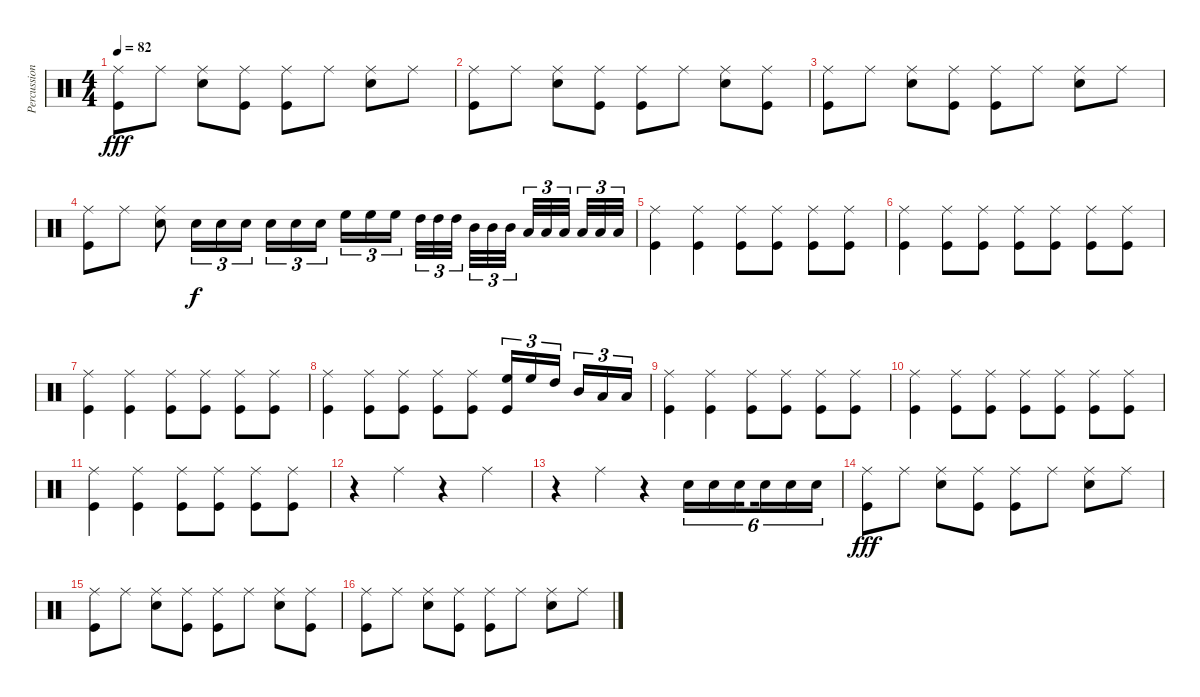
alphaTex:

\track ("Percussion" "Percussion") {instrument percussion}
\staff {score}
\articulation defaults
\ts (4 4)
\tempo 82
\clef neutral
\ks c
("Ride (middle)" "Kick (hit)").8{dy fff} "Ride (middle)".8 ("Ride (middle)" "Electric Snare (hit)").8 ("Ride (middle)" "Kick (hit)").8 ("Ride (middle)" "Kick (hit)").8 "Ride (middle)".8 ("Ride (middle)" "Electric Snare (hit)").8 "Ride (middle)".8 |
("Ride (middle)" "Kick (hit)").8 "Ride (middle)".8 ("Ride (middle)" "Electric Snare (hit)").8 ("Ride (middle)" "Kick (hit)").8 ("Ride (middle)" "Kick (hit)").8 "Ride (middle)".8 ("Ride (middle)" "Electric Snare (hit)").8 ("Ride (middle)" "Kick (hit)").8 |
("Ride (middle)" "Kick (hit)").8 "Ride (middle)".8 ("Ride (middle)" "Electric Snare (hit)").8 ("Ride (middle)" "Kick (hit)").8 ("Ride (middle)" "Kick (hit)").8 "Ride (middle)".8 ("Ride (middle)" "Electric Snare (hit)").8 "Ride (middle)".8 |
("Ride (middle)" "Kick (hit)").8 "Ride (middle)".8 ("Ride (middle)" "Electric Snare (hit)").8 "Electric Snare (hit)".16{tu (3 2) dy f} "Electric Snare (hit)".16{tu (3 2)} "Electric Snare (hit)".16{tu (3 2)} "Electric Snare (hit)".16{tu (3 2)} "Electric Snare (hit)".16{tu (3 2)} "Electric Snare (hit)".16{tu (3 2) beam splitsecondary} "High Floor Tom (hit)".16{tu (3 2)} "High Floor Tom (hit)".16{tu (3 2)} "High Floor Tom (hit)".16{tu (3 2)} "High Tom (hit)".32{tu (3 2)} "High Tom (hit)".32{tu (3 2)} "High Tom (hit)".32{tu (3 2) beam splitsecondary} "Mid Tom (hit)".32{tu (3 2)} "Mid Tom (hit)".32{tu (3 2)} "Mid Tom (hit)".32{tu (3 2) beam splitsecondary} "Low Tom (hit)".32{tu (3 2)} "Low Tom (hit)".32{tu (3 2)} "Low Tom (hit)".32{tu (3 2) beam splitsecondary} "Low Floor Tom (hit)".32{tu (3 2)} "Low Floor Tom (hit)".32{tu (3 2)} "Low Floor Tom (hit)".32{tu (3 2)} |
("Ride (middle)" "Kick (hit)").4 ("Ride (middle)" "Kick (hit)").4 ("Ride (middle)" "Kick (hit)").8 ("Ride (middle)" "Kick (hit)").8 ("Ride (middle)" "Kick (hit)").8 ("Ride (middle)" "Kick (hit)").8 |
("Ride (middle)" "Kick (hit)").4 ("Ride (middle)" "Kick (hit)").8 ("Ride (middle)" "Kick (hit)").8 ("Ride (middle)" "Kick (hit)").8 ("Ride (middle)" "Kick (hit)").8 ("Ride (middle)" "Kick (hit)").8 ("Ride (middle)" "Kick (hit)").8 |
("Ride (middle)" "Kick (hit)").4 ("Ride (middle)" "Kick (hit)").4 ("Ride (middle)" "Kick (hit)").8 ("Ride (middle)" "Kick (hit)").8 ("Ride (middle)" "Kick (hit)").8 ("Ride (middle)" "Kick (hit)").8 |
("Ride (middle)" "Kick (hit)").4 ("Ride (middle)" "Kick (hit)").8 ("Ride (middle)" "Kick (hit)").8 ("Ride (middle)" "Kick (hit)").8 ("Ride (middle)" "Kick (hit)").8 ("High Floor Tom (hit)" "Kick (hit)").16{tu (3 2)} "High Floor Tom (hit)".16{tu (3 2)} "High Tom (hit)".16{tu (3 2) beam splitsecondary} "Mid Tom (hit)".16{tu (3 2)} "Low Tom (hit)".16{tu (3 2)} "Low Floor Tom (hit)".16{tu (3 2)} |
("Ride (middle)" "Kick (hit)").4 ("Ride (middle)" "Kick (hit)").4 ("Ride (middle)" "Kick (hit)").8 ("Ride (middle)" "Kick (hit)").8 ("Ride (middle)" "Kick (hit)").8 ("Ride (middle)" "Kick (hit)").8 |
("Ride (middle)" "Kick (hit)").4 ("Ride (middle)" "Kick (hit)").8 ("Ride (middle)" "Kick (hit)").8 ("Ride (middle)" "Kick (hit)").8 ("Ride (middle)" "Kick (hit)").8 ("Ride (middle)" "Kick (hit)").8 ("Ride (middle)" "Kick (hit)").8 |
("Ride (middle)" "Kick (hit)").4 ("Ride (middle)" "Kick (hit)").4 ("Ride (middle)" "Kick (hit)").8 ("Ride (middle)" "Kick (hit)").8 ("Ride (middle)" "Kick (hit)").8 ("Ride (middle)" "Kick (hit)").8 |
r.4 "Ride (middle)".4 r.4 "Ride (middle)".4 |
r.4 "Ride (middle)".4 r.4 "Electric Snare (hit)".16{tu (6 4)} "Electric Snare (hit)".16{tu (6 4)} "Electric Snare (hit)".16{tu (6 4) beam splitsecondary} "Electric Snare (hit)".16{tu (6 4)} "Electric Snare (hit)".16{tu (6 4)} "Electric Snare (hit)".16{tu (6 4)} |
("Ride (middle)" "Kick (hit)").8{dy fff} "Ride (middle)".8 ("Ride (middle)" "Electric Snare (hit)").8 ("Ride (middle)" "Kick (hit)").8 ("Ride (middle)" "Kick (hit)").8 "Ride (middle)".8 ("Ride (middle)" "Electric Snare (hit)").8 "Ride (middle)".8 |
("Ride (middle)" "Kick (hit)").8 "Ride (middle)".8 ("Ride (middle)" "Electric Snare (hit)").8 ("Ride (middle)" "Kick (hit)").8 ("Ride (middle)" "Kick (hit)").8 "Ride (middle)".8 ("Ride (middle)" "Electric Snare (hit)").8 ("Ride (middle)" "Kick (hit)").8 |
("Ride (middle)" "Kick (hit)").8 "Ride (middle)".8 ("Ride (middle)" "Electric Snare (hit)").8 ("Ride (middle)" "Kick (hit)").8 ("Ride (middle)" "Kick (hit)").8 "Ride (middle)".8 ("Ride (middle)" "Electric Snare (hit)").8 "Ride (middle)".8
